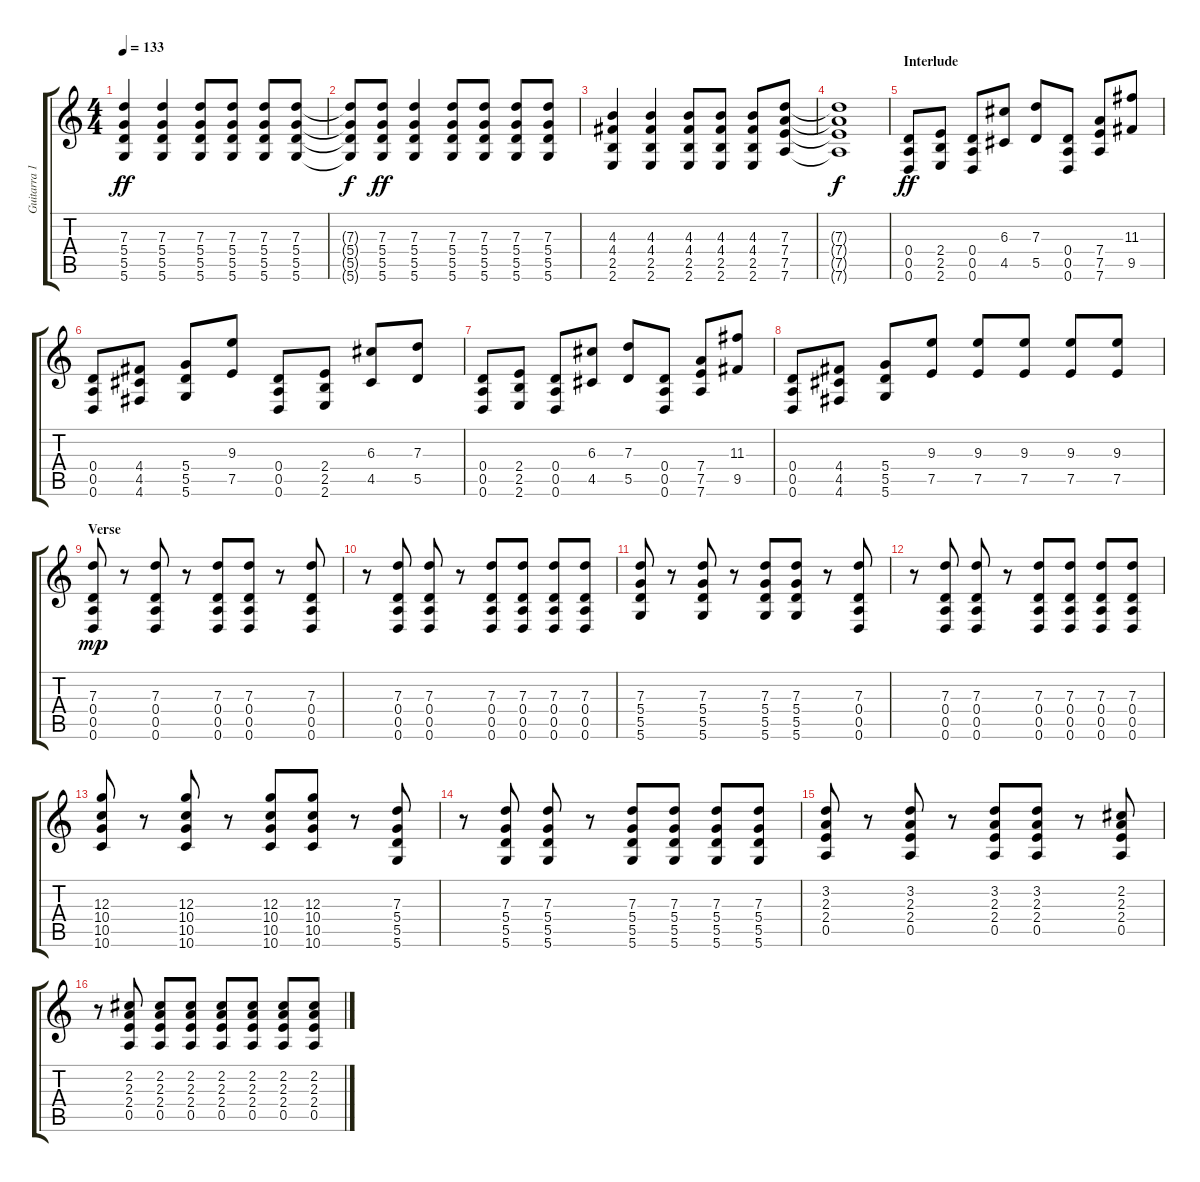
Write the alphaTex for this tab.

\track ("Guitarra 1" "Guitarra 1") {instrument distortionguitar}
\staff {score tabs}
\tuning (E4 B3 G3 D3 A2 D2) {hide}
\ts (4 4)
\tempo 133
\clef g2
\ks c
(7.3 5.4 5.5 5.6).4{dy ff} (7.3 5.4 5.5 5.6).4 (7.3 5.4 5.5 5.6).8 (7.3 5.4 5.5 5.6).8 (7.3 5.4 5.5 5.6).8 (7.3 5.4 5.5 5.6).8 |
(7.3{t} 5.4{t} 5.5{t} 5.6{t}).8{dy f} (7.3 5.4 5.5 5.6).8{dy ff} (7.3 5.4 5.5 5.6).4 (7.3 5.4 5.5 5.6).8 (7.3 5.4 5.5 5.6).8 (7.3 5.4 5.5 5.6).8 (7.3 5.4 5.5 5.6).8 |
(4.3 4.4 2.5 2.6).4 (4.3 4.4 2.5 2.6).4 (4.3 4.4 2.5 2.6).8 (4.3 4.4 2.5 2.6).8 (4.3 4.4 2.5 2.6).8 (7.3 7.4 7.5 7.6).8 |
(7.3{t} 7.4{t} 7.5{t} 7.6{t}).1{dy f} |
\section ("" "Interlude")
(0.4 0.5 0.6).8{dy ff} (2.4 2.5 2.6).8 (0.4 0.5 0.6).8 (6.3 4.5).8 (7.3 5.5).8 (0.4 0.5 0.6).8 (7.4 7.5 7.6).8 (11.3 9.5).8 |
(0.4 0.5 0.6).8 (4.4 4.5 4.6).8 (5.4 5.5 5.6).8 (9.3 7.5).8 (0.4 0.5 0.6).8 (2.4 2.5 2.6).8 (6.3 4.5).8 (7.3 5.5).8 |
(0.4 0.5 0.6).8 (2.4 2.5 2.6).8 (0.4 0.5 0.6).8 (6.3 4.5).8 (7.3 5.5).8 (0.4 0.5 0.6).8 (7.4 7.5 7.6).8 (11.3 9.5).8 |
(0.4 0.5 0.6).8 (4.4 4.5 4.6).8 (5.4 5.5 5.6).8 (9.3 7.5).8 (9.3 7.5).8 (9.3 7.5).8 (9.3 7.5).8 (9.3 7.5).8 |
\section ("" "Verse")
(7.3 0.4 0.5 0.6).8{dy mp} r.8 (7.3 0.4 0.5 0.6).8 r.8 (7.3 0.4 0.5 0.6).8 (7.3 0.4 0.5 0.6).8 r.8 (7.3 0.4 0.5 0.6).8 |
r.8 (7.3 0.4 0.5 0.6).8 (7.3 0.4 0.5 0.6).8 r.8 (7.3 0.4 0.5 0.6).8 (7.3 0.4 0.5 0.6).8 (7.3 0.4 0.5 0.6).8 (7.3 0.4 0.5 0.6).8 |
(7.3 5.4 5.5 5.6).8 r.8 (7.3 5.4 5.5 5.6).8 r.8 (7.3 5.4 5.5 5.6).8 (7.3 5.4 5.5 5.6).8 r.8 (7.3 0.4 0.5 0.6).8 |
r.8 (7.3 0.4 0.5 0.6).8 (7.3 0.4 0.5 0.6).8 r.8 (7.3 0.4 0.5 0.6).8 (7.3 0.4 0.5 0.6).8 (7.3 0.4 0.5 0.6).8 (7.3 0.4 0.5 0.6).8 |
(12.3 10.4 10.5 10.6).8 r.8 (12.3 10.4 10.5 10.6).8 r.8 (12.3 10.4 10.5 10.6).8 (12.3 10.4 10.5 10.6).8 r.8 (7.3 5.4 5.5 5.6).8 |
r.8 (7.3 5.4 5.5 5.6).8 (7.3 5.4 5.5 5.6).8 r.8 (7.3 5.4 5.5 5.6).8 (7.3 5.4 5.5 5.6).8 (7.3 5.4 5.5 5.6).8 (7.3 5.4 5.5 5.6).8 |
(3.2 2.3 2.4 0.5).8 r.8 (3.2 2.3 2.4 0.5).8 r.8 (3.2 2.3 2.4 0.5).8 (3.2 2.3 2.4 0.5).8 r.8 (2.2 2.3 2.4 0.5).8 |
r.8 (2.2 2.3 2.4 0.5).8 (2.2 2.3 2.4 0.5).8 (2.2 2.3 2.4 0.5).8 (2.2 2.3 2.4 0.5).8 (2.2 2.3 2.4 0.5).8 (2.2 2.3 2.4 0.5).8 (2.2 2.3 2.4 0.5).8
